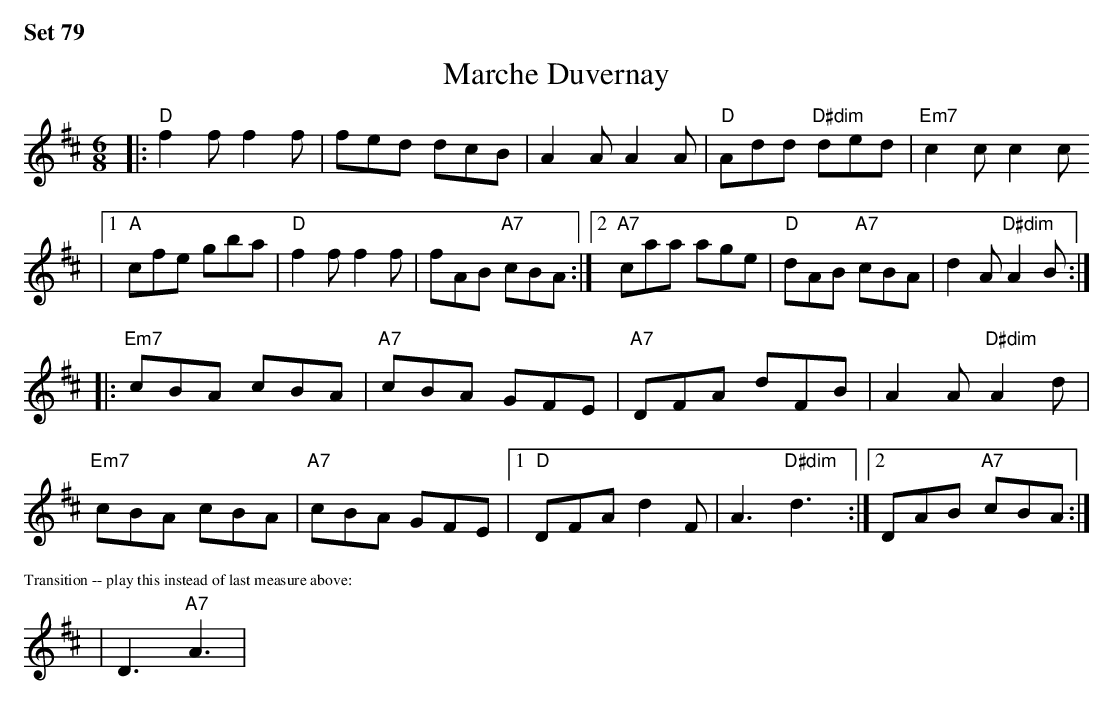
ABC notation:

X:1
T:Marche Duvernay
M:6/8
K:D
|:"D"f2 f f2 f|fed dcB|A2 A A2 A|"D"Add "D#dim"ded|"Em7"c2 c c2 c
|[1"A"cfe gba|"D"f2 f f2 f|fAB "A7"cBA:|2"A7"caa age|"D"dAB "A7"cBA|d2 A "D#dim"A2 B:|]
|:"Em7"cBA cBA|"A7"cBA GFE|"A7"DFA dFB|A2 A "D#dim"A2 d|
"Em7"cBA cBA|"A7"cBA GFE|[1"D"DFA d2 F|A3 "D#dim"d3:|2DAB "A7"cBA:|]
%%text Transition -- play this instead of last measure above:
|D3 "A7"A3|
